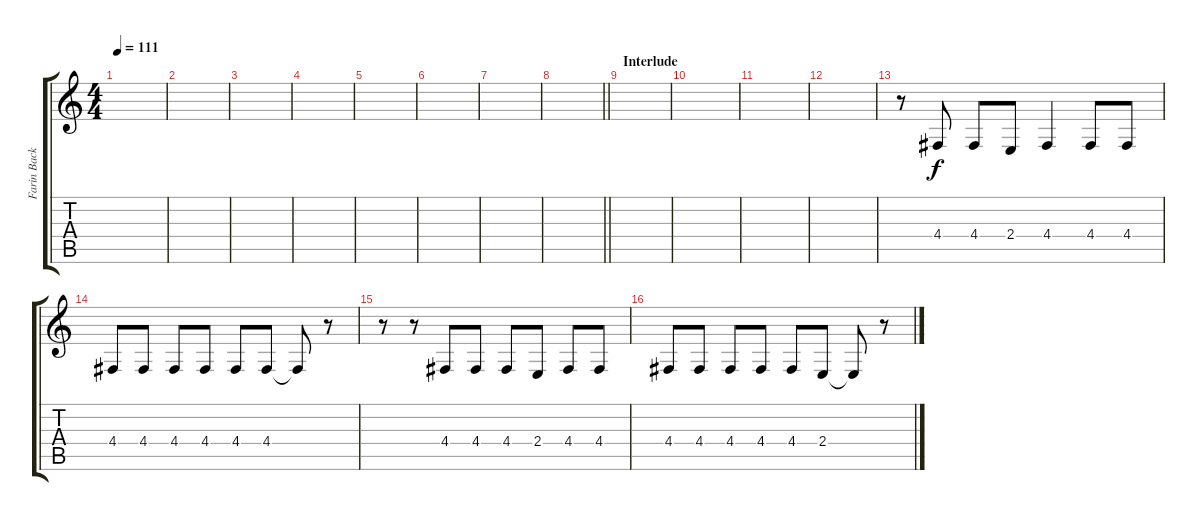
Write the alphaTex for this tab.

\track ("Farin Background Vocals R" "Farin Back") {instrument oboe}
\staff {score tabs}
\tuning (E4 B3 G3 D3 A2 E2) {hide}
\ts (4 4)
\tempo 111
\clef g2
\ks c
|
|
|
|
|
|
|
\barLineRight lightlight
|
\section ("" "Interlude")
|
|
|
|
r.8 4.4.8{dy f} 4.4.8 2.4.8 4.4.4 4.4.8 4.4.8 |
4.4.8 4.4.8 4.4.8 4.4.8 4.4.8 4.4.8 4.4{t}.8 r.8 |
r.8 r.8 4.4.8 4.4.8 4.4.8 2.4.8 4.4.8 4.4.8 |
4.4.8 4.4.8 4.4.8 4.4.8 4.4.8 2.4.8 2.4{t}.8 r.8
